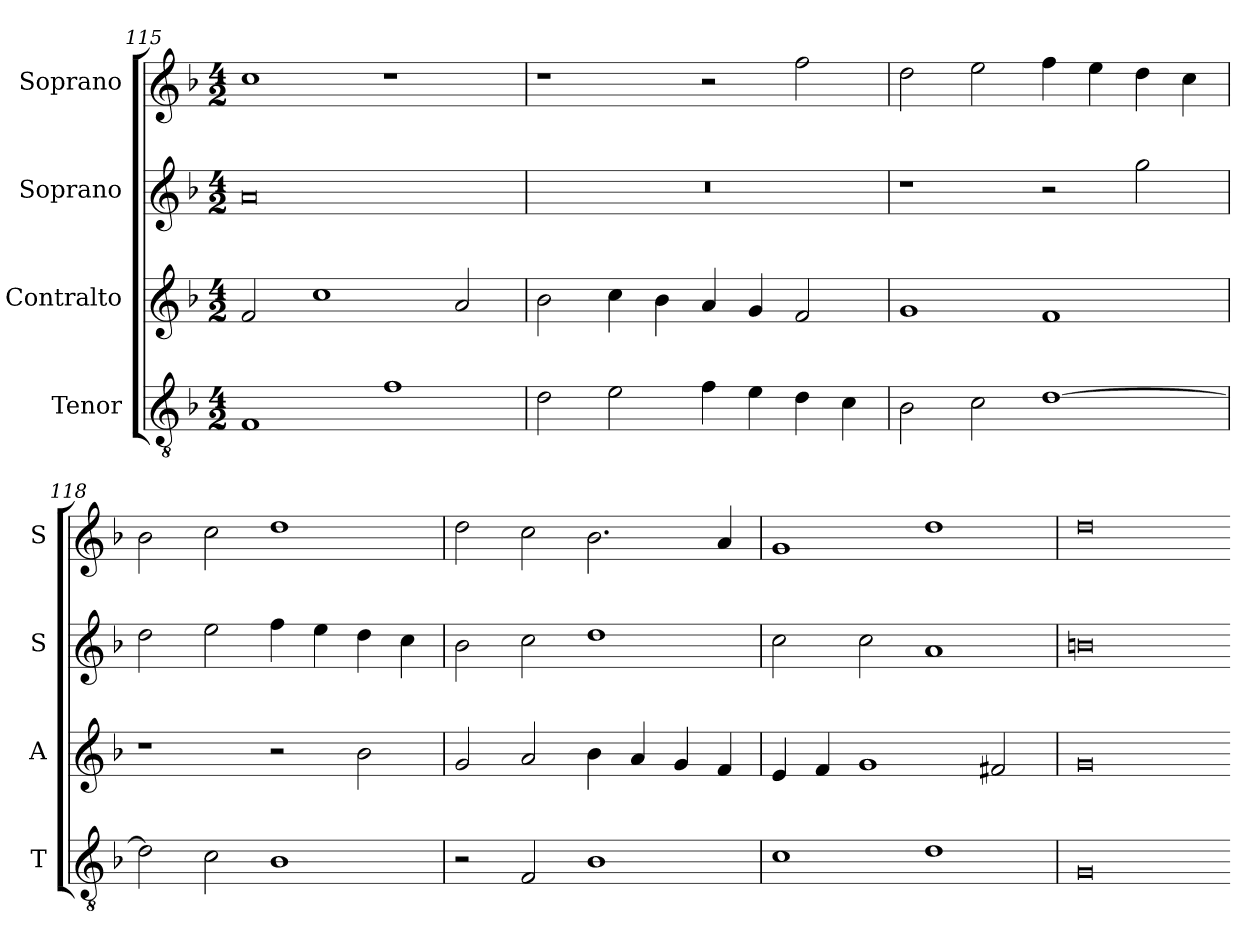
**kern	**kern	**kern	**kern
*part4	*part3	*part2	*part1
*staff4	*staff3	*staff2	*staff1
*I"Tenor	*I"Contralto	*I"Soprano	*I"Soprano
*I'T	*I'A	*I'S	*I'S
*clefGv2	*clefG2	*clefG2	*clefG2
*k[b-]	*k[b-]	*k[b-]	*k[b-]
*G:dor	*G:dor	*G:dor	*G:dor
*M4/2	*M4/2	*M4/2	*M4/2
=115	=115	=115	=115
1F	2f	0a	1cc
.	1cc	.	.
1f	.	.	1r
.	2a	.	.
=116	=116	=116	=116
2d	2b-	0r	1r
2e	4cc	.	.
.	4b-	.	.
4f	4a	.	2r
4e	4g	.	.
4d	2f	.	2ff
4c	.	.	.
=117	=117	=117	=117
2B-	1g	1r	2dd
2c	.	.	2ee
[1d	1f	2r	4ff
.	.	.	4ee
.	.	2gg	4dd
.	.	.	4cc
=118	=118	=118	=118
2d]	1r	2dd	2b-
2c	.	2ee	2cc
1B-	2r	4ff	1dd
.	.	4ee	.
.	2b-	4dd	.
.	.	4cc	.
=119	=119	=119	=119
2r	2g	2b-	2dd
2F	2a	2cc	2cc
1B-	4b-	1dd	2.b-
.	4a	.	.
.	4g	.	.
.	4f	.	4a
=120	=120	=120	=120
1c	4e	2cc	1g
.	4f	.	.
.	1g	2cc	.
1d	.	1a	1dd
.	2f#X	.	.
=121	=121	=121	=121
0G	0g	0bn	0dd
=-	=-	=-	=-
*-	*-	*-	*-
